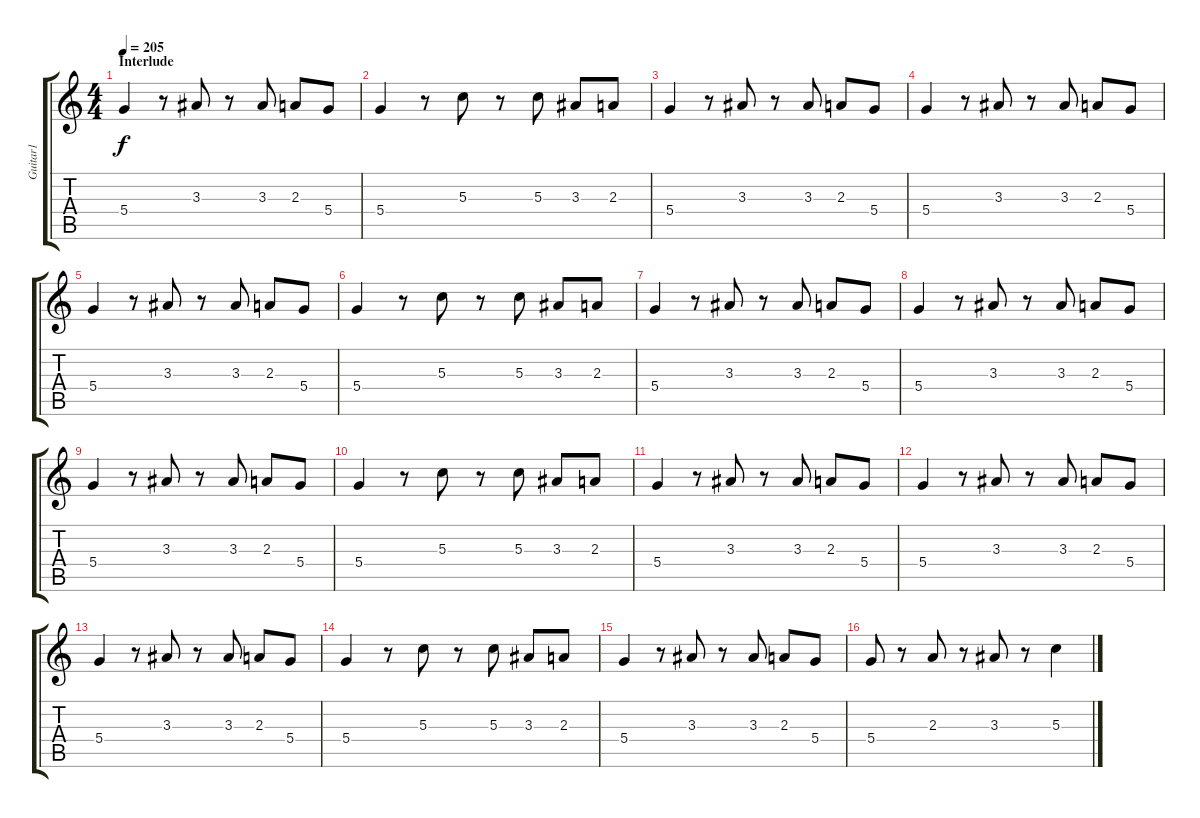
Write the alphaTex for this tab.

\track ("Guitar1" "Guitar1") {instrument distortionguitar}
\staff {score tabs}
\tuning (E4 B3 G3 D3 A2 E2) {hide}
\ts (4 4)
\section ("" "Interlude")
\tempo 205
\clef g2
\ks c
5.4.4{dy f} r.8 3.3.8 r.8 3.3.8 2.3.8 5.4.8 |
5.4.4 r.8 5.3.8 r.8 5.3.8 3.3.8 2.3.8 |
5.4.4 r.8 3.3.8 r.8 3.3.8 2.3.8 5.4.8 |
5.4.4 r.8 3.3.8 r.8 3.3.8 2.3.8 5.4.8 |
5.4.4 r.8 3.3.8 r.8 3.3.8 2.3.8 5.4.8 |
5.4.4 r.8 5.3.8 r.8 5.3.8 3.3.8 2.3.8 |
5.4.4 r.8 3.3.8 r.8 3.3.8 2.3.8 5.4.8 |
5.4.4 r.8 3.3.8 r.8 3.3.8 2.3.8 5.4.8 |
5.4.4 r.8 3.3.8 r.8 3.3.8 2.3.8 5.4.8 |
5.4.4 r.8 5.3.8 r.8 5.3.8 3.3.8 2.3.8 |
5.4.4 r.8 3.3.8 r.8 3.3.8 2.3.8 5.4.8 |
5.4.4 r.8 3.3.8 r.8 3.3.8 2.3.8 5.4.8 |
5.4.4 r.8 3.3.8 r.8 3.3.8 2.3.8 5.4.8 |
5.4.4 r.8 5.3.8 r.8 5.3.8 3.3.8 2.3.8 |
5.4.4 r.8 3.3.8 r.8 3.3.8 2.3.8 5.4.8 |
5.4.8 r.8 2.3.8 r.8 3.3.8 r.8 5.3.4
